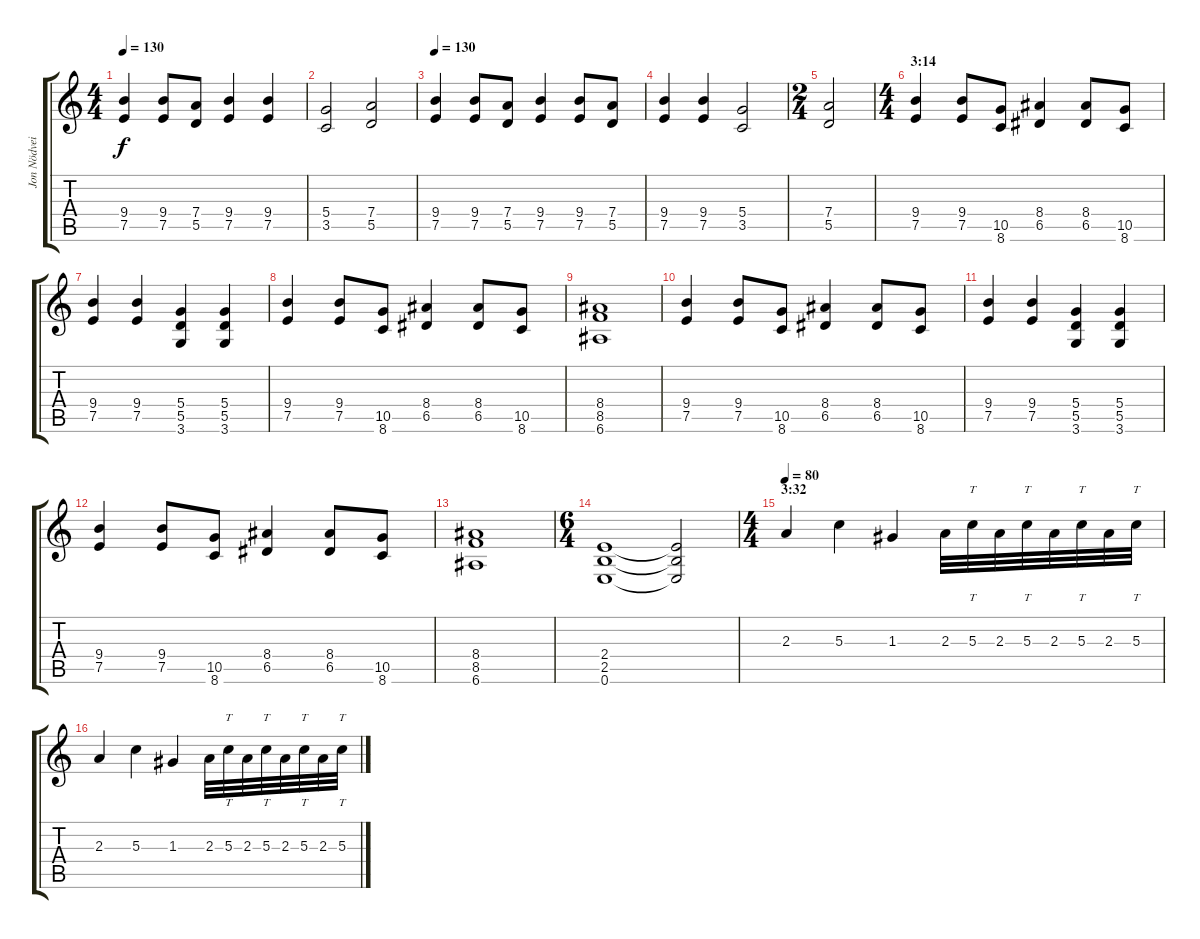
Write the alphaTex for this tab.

\track ("Jon Nödveidt" "Jon Nödvei") {instrument distortionguitar}
\staff {score tabs}
\tuning (E4 B3 G3 D3 A2 E2) {hide}
\ts (4 4)
\tempo 130
\clef g2
\ks c
(9.4 7.5).4{dy f} (9.4 7.5).8 (7.4 5.5).8 (9.4 7.5).4 (9.4 7.5).4 |
(5.4 3.5).2 (7.4 5.5).2 |
\tempo 130
(9.4 7.5).4 (9.4 7.5).8 (7.4 5.5).8 (9.4 7.5).4 (9.4 7.5).8 (7.4 5.5).8 |
(9.4 7.5).4 (9.4 7.5).4 (5.4 3.5).2 |
\ts (2 4)
(7.4 5.5).2 |
\ts (4 4)
\section ("" "3:14")
(9.4 7.5).4 (9.4 7.5).8 (10.5 8.6).8 (8.4 6.5).4 (8.4 6.5).8 (10.5 8.6).8 |
(9.4 7.5).4 (9.4 7.5).4 (5.4 5.5 3.6).4 (5.4 5.5 3.6).4 |
(9.4 7.5).4 (9.4 7.5).8 (10.5 8.6).8 (8.4 6.5).4 (8.4 6.5).8 (10.5 8.6).8 |
(8.4 8.5 6.6).1 |
(9.4 7.5).4 (9.4 7.5).8 (10.5 8.6).8 (8.4 6.5).4 (8.4 6.5).8 (10.5 8.6).8 |
(9.4 7.5).4 (9.4 7.5).4 (5.4 5.5 3.6).4 (5.4 5.5 3.6).4 |
(9.4 7.5).4 (9.4 7.5).8 (10.5 8.6).8 (8.4 6.5).4 (8.4 6.5).8 (10.5 8.6).8 |
(8.4 8.5 6.6).1 |
\ts (6 4)
(2.4 2.5 0.6).1 (2.4{t} 2.5{t} 0.6{t}).2 |
\ts (4 4)
\section ("" "3:32")
\tempo 80
2.3.4 5.3.4 1.3.4 2.3.32 5.3.32{tt} 2.3.32 5.3.32{tt} 2.3.32 5.3.32{tt} 2.3.32 5.3.32{tt} |
2.3.4 5.3.4 1.3.4 2.3.32 5.3.32{tt} 2.3.32 5.3.32{tt} 2.3.32 5.3.32{tt} 2.3.32 5.3.32{tt}
